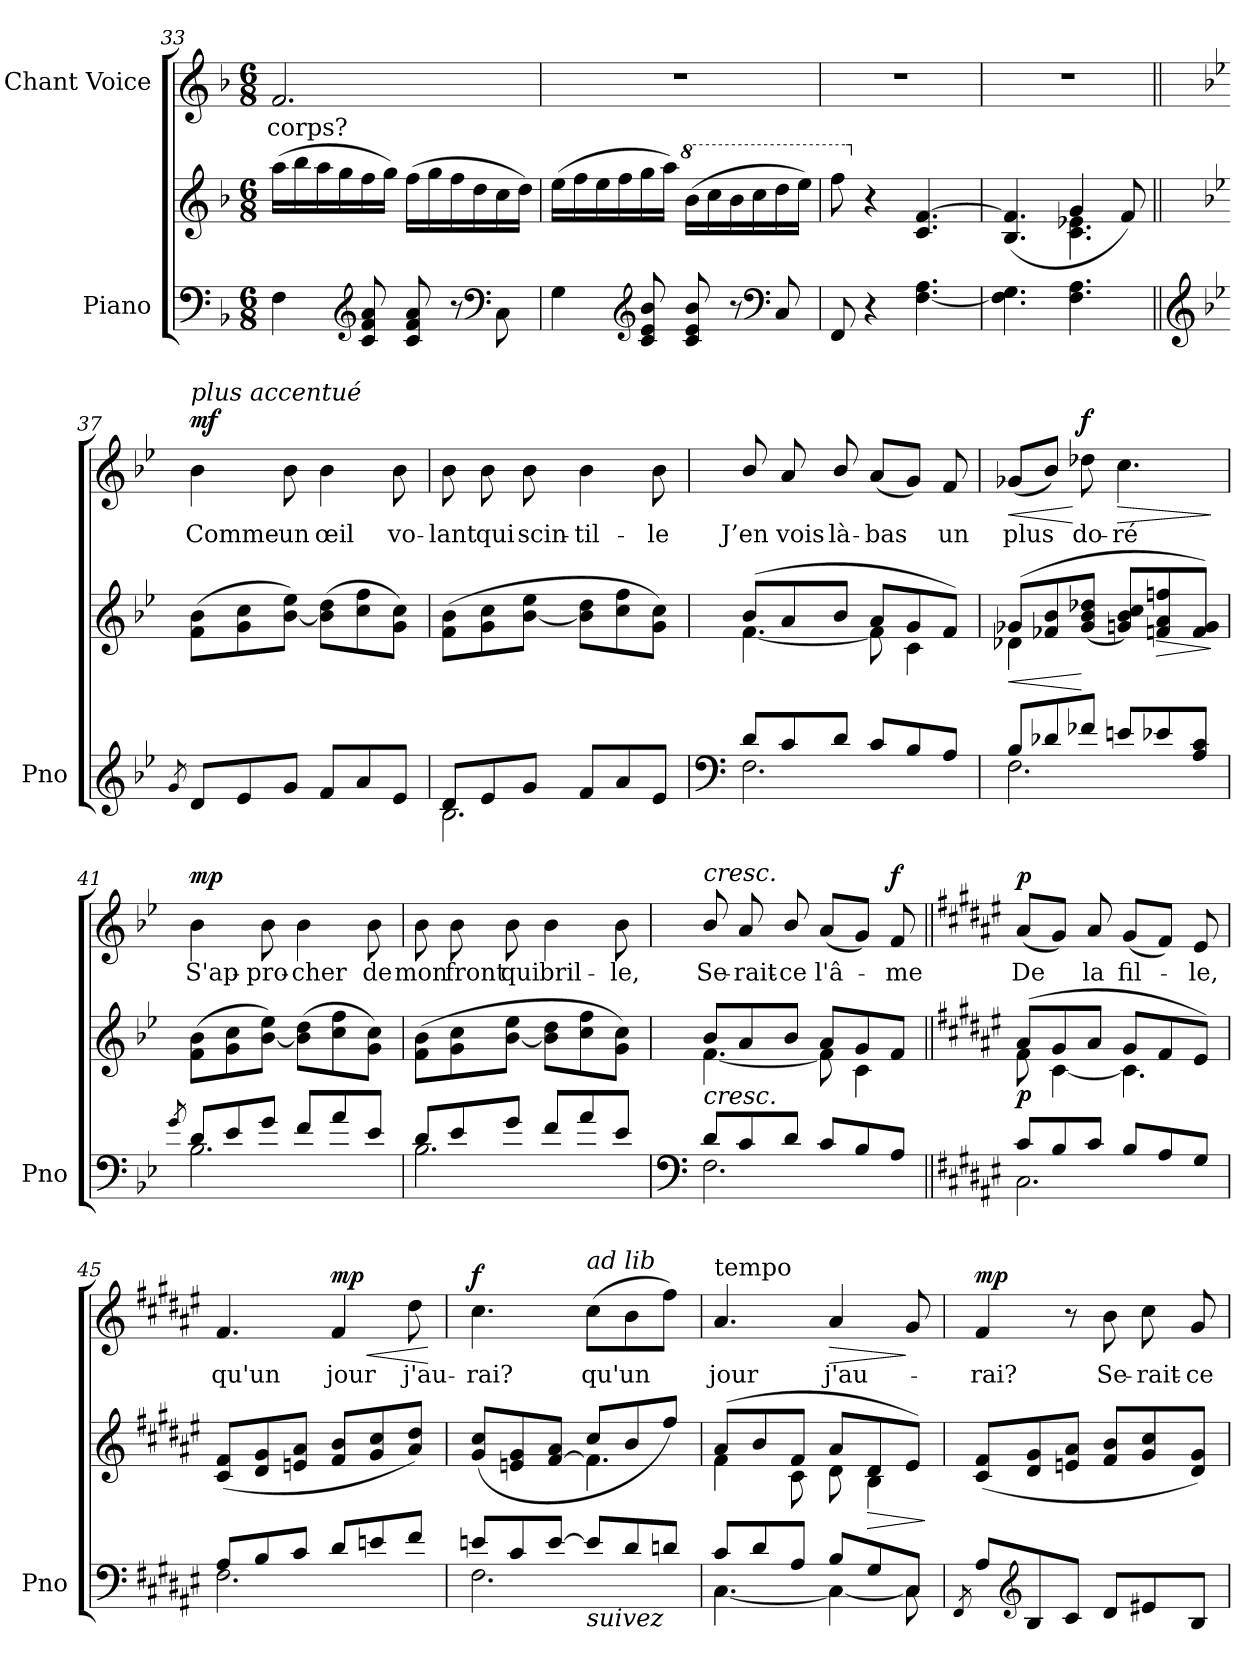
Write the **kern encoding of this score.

**kern	**kern	**dynam	**kern	**text	**dynam
*part2	*part2	*part2	*part1	*part1	*part1
*staff3	*staff2	*staff2/3	*staff1	*staff1	*staff1
*I"Piano	*	*	*I"Chant Voice	*	*
*I'Pno	*	*	*	*	*
*clefF4	*clefG2	*	*clefG2	*	*
*k[b-]	*k[b-]	*	*k[b-]	*	*
*M6/8	*M6/8	*	*M6/8	*	*
*MM116	*MM116	*	*MM116	*	*
=33	=33	=33	=33	=33	=33
!	!	!	!	!LO:LY:b	!
4F\	(>16aa\LL	.	2.f/	corps?	.
.	16bb-\	.	.	.	.
.	16aa\	.	.	.	.
.	16gg\	.	.	.	.
*clefG2	*	*	*	*	*
8c/ 8f/ 8a/	16ff\	.	.	.	.
.	16gg\JJ)	.	.	.	.
8c/ 8f/ 8a/	(>16ff\LL	.	.	.	.
.	16gg\	.	.	.	.
8r	16ff\	.	.	.	.
.	16dd\	.	.	.	.
*clefF4	*	*	*	*	*
8C\	16cc\	.	.	.	.
.	16dd\JJ)	.	.	.	.
=34	=34	=34	=34	=34	=34
4G\	(>16ee\LL	.	2.r	.	.
.	16ff\	.	.	.	.
.	16ee\	.	.	.	.
.	16ff\	.	.	.	.
*clefG2	*	*	*	*	*
8c/ 8e/ 8b-/	16gg\	.	.	.	.
.	16aa\JJ)	.	.	.	.
*	*8va	*	*	*	*
8c/ 8e/ 8b-/	(>16bb-\LL	.	.	.	.
.	16ccc\	.	.	.	.
8r	16bb-\	.	.	.	.
.	16ccc\	.	.	.	.
*clefF4	*	*	*	*	*
8C/	16ddd\	.	.	.	.
.	16eee\JJ)	.	.	.	.
!!LO:LB:g=z
=35	=35	=35	=35	=35	=35
8FF/	8fff\	.	2.r	.	.
*	*X8va	*	*	*	*
4r	4r	.	.	.	.
[4.F\ 4.A\	4.c/ [4.f/	.	.	.	.
=36	=36	=36	=36	=36	=36
*	*^	*	*	*	*
4.F\] 4.G\	(>4.B-/ 4.f/]	4.ryy	.	2.r	.	.
4.F\ 4.A\	4g/	4.c\ 4.e-X\	.	.	.	.
.	8f/)	.	.	.	.	.
*	*v	*v	*	*	*	*
=37||	=37||	=37||	=37||	=37||	=37||
*clefG2	*	*	*	*	*
*k[b-e-]	*k[b-e-]	*	*k[b-e-]	*	*
8qg/	.	.	.	.	.
!	!	!	!LO:TX:a:i:t=plus accentué	!	!
!	!	!	!	!LO:LY:b	!LO:DY:a
8d/L	(>8f\ 8b-\L	.	4b-\	Comme	mf
8e-/	8g\ 8cc\	.	.	.	.
!	!	!	!	!LO:LY:b	!
8g/J	[8b-\ 8ee-\J)	.	8b-\	un	.
!	!	!	!	!LO:LY:b	!
8f/L	(>8b-\] 8dd\L	.	4b-\	œil	.
8a/	8cc\ 8ff\	.	.	.	.
!	!	!	!	!LO:LY:b	!
8e-/J	8g\ 8cc\J)	.	8b-\	vo-	.
=38	=38	=38	=38	=38	=38
*^	*	*	*	*	*
!	!	!	!	!	!LO:LY:b	!
8d/L	2.B-\	(>8f\ 8b-\L	.	8b-\	-lant	.
!	!	!	!	!	!LO:LY:b	!
8e-/	.	8g\ 8cc\	.	8b-\	qui	.
!	!	!	!	!	!LO:LY:b	!
8g/J	.	[8b-\ 8ee-\J	.	8b-\	scin-	.
!	!	!	!	!	!LO:LY:b	!
8f/L	.	8b-\] 8dd\L	.	4b-\	-til-	.
8a/	.	8cc\ 8ff\	.	.	.	.
!	!	!	!	!	!LO:LY:b	!
8e-/J	.	8g\ 8cc\J)	.	8b-\	-le	.
!!LO:PB:g=z
=39	=39	=39	=39	=39	=39	=39
*clefF4	*	*	*	*	*	*
*	*	*^	*	*	*	*
!	!	!	!	!	!	!LO:LY:b	!
8d/L	2.F\	(>8b-/L	[4.f\	.	8b-/	J’en	.
!	!	!	!	!	!	!LO:LY:b	!
8c/	.	8a/	.	.	8a/	vois	.
!	!	!	!	!	!	!LO:LY:b	!
8d/J	.	8b-/J	.	.	8b-/	là-	.
!	!	!	!	!	!	!LO:LY:b	!
8c/L	.	8a/L	8f\]	.	(<8a/L	-bas	.
8B-/	.	8g/	4c\	.	8g/J)	.	.
!	!	!	!	!	!	!LO:LY:b	!
8A/J	.	8f/J)	.	.	8f/	un	.
=40	=40	=40	=40	=40	=40	=40	=40
!	!	!	!	!LO:HP:b	!	!LO:LY:b	!LO:HP:b
8B-/L	2.F\	(>8g-X/L	4d-X\	<	(<8g-X/L	plus	<
8d-X/	.	8f-X/ 8b-/	.	.	8b-/J)	.	.
!	!	!	!	!	!	!LO:LY:b	!LO:DY:n=1:a
8f-X/J	.	(<8g-/ 8b-/ 8dd-X/J	2ryy	[	8dd-X\	do-	[ f
!	!	!	!	!	!	!LO:LY:b	!LO:HP:b
8en/L	.	8gn/ 8b-/ 8cc/L)	.	.	4.cc\	-ré	>
!	!	!	!	!LO:HP:b	!	!	!
8e-X/	.	8fn/ 8a/ 8ffn/	.	>	.	.	.
8A/ 8c/J	.	8f/ 8g/J)	.	.	.	.	.
*v	*v	*	*	*	*	*	*
*	*v	*v	*	*	*	*
.	.	]	.	.	]
=41	=41	=41	=41	=41	=41
8qg/	.	.	.	.	.
*^	*	*	*	*	*
!	!	!	!	!	!LO:LY:b	!LO:DY:a
8d/L	2.B-\	(>8f\ 8b-\L	.	4b-\	S'ap-	mp
8e-/	.	8g\ 8cc\	.	.	.	.
!	!	!	!	!	!LO:LY:b	!
8g/J	.	[8b-\ 8ee-\J)	.	8b-\	-pro-	.
!	!	!	!	!	!LO:LY:b	!
8f/L	.	(>8b-\] 8dd\L	.	4b-\	-cher	.
8a/	.	8cc\ 8ff\	.	.	.	.
!	!	!	!	!	!LO:LY:b	!
8e-/J	.	8g\ 8cc\J)	.	8b-\	de	.
=42	=42	=42	=42	=42	=42	=42
!	!	!	!	!	!LO:LY:b	!
8d/L	2.B-\	(>8f\ 8b-\L	.	8b-\	mon	.
!	!	!	!	!	!LO:LY:b	!
8e-/	.	8g\ 8cc\	.	8b-\	front	.
!	!	!	!	!	!LO:LY:b	!
8g/J	.	[8b-\ 8ee-\J	.	8b-\	qui	.
!	!	!	!	!	!LO:LY:b	!
8f/L	.	8b-\] 8dd\L	.	4b-\	bril-	.
8a/	.	8cc\ 8ff\	.	.	.	.
!	!	!	!	!	!LO:LY:b	!
8e-/J	.	8g\ 8cc\J)	.	8b-\	-le,	.
!!LO:LB:g=z
=43	=43	=43	=43	=43	=43	=43
*clefF4	*	*	*	*	*	*
*	*	*^	*	*	*	*
!	!	!	!	!	!LO:TX:a:i:t=cresc.	!	!
!	!	!LO:TX:b:i:t=cresc.	!	!	!	!	!
!	!	!	!	!	!	!LO:LY:b	!
8d/L	2.F\	8b-/L	[4.f\	.	8b-/	Se-	.
!	!	!	!	!	!	!LO:LY:b	!
8c/	.	8a/	.	.	8a/	-rait-	.
!	!	!	!	!	!	!LO:LY:b	!
8d/J	.	8b-/J	.	.	8b-/	-ce	.
!	!	!	!	!	!	!LO:LY:b	!
8c/L	.	8a/L	8f\]	.	(<8a/L	l'â-	.
8B-/	.	8g/	4c\	.	8g/J)	.	.
!	!	!	!	!	!	!LO:LY:b	!LO:DY:a
8A/J	.	8f/J	.	.	8f/	-me	f
=44||	=44||	=44||	=44||	=44||	=44||	=44||	=44||
*k[f#c#g#d#a#e#]	*	*k[f#c#g#d#a#e#]	*	*	*k[f#c#g#d#a#e#]	*	*
!	!	!	!	!LO:DY:b	!	!LO:LY:b	!LO:DY:a
8c#/L	2.C#\	(>8a#/L	8f#\	p	(<8a#/L	De	p
8B/	.	8g#/	[4c#\	.	8g#/J)	.	.
!	!	!	!	!	!	!LO:LY:b	!
8c#/J	.	8a#/J	.	.	8a#/	la	.
!	!	!	!	!	!	!LO:LY:b	!
8B/L	.	8g#/L	4.c#\]	.	(<8g#/L	fil-	.
8A#/	.	8f#/	.	.	8f#/J)	.	.
!	!	!	!	!	!	!LO:LY:b	!
8G#/J	.	8e#/J)	.	.	8e#/	-le,	.
*	*	*v	*v	*	*	*	*
=45	=45	=45	=45	=45	=45	=45
!	!	!	!	!	!LO:LY:b	!
8A#/L	2.F#\	(<8c#/ 8f#/L	.	4.f#/	qu'un	.
8B/	.	8d#/ 8g#/	.	.	.	.
8c#/J	.	8en/ 8a#/J	.	.	.	.
!	!	!	!	!	!LO:LY:b	!LO:HP:b
!	!	!	!	!	!	!LO:DY:n=1:a
8d#/L	.	8f#/ 8b/L	.	4f#/	jour	< mp
8en/	.	8g#/ 8cc#/	.	.	.	.
!	!	!	!	!	!LO:LY:b	!
8f#/J	.	8a#/ 8dd#/J)	.	8dd#\	j'au-	.
*v	*v	*	*	*	*	*
.	.	.	.	.	[
=46	=46	=46	=46	=46	=46
*^	*^	*	*	*	*
!	!	!	!	!	!	!LO:LY:b	!LO:DY:a
8en/L	2.F#\	(>8g#/ 8cc#/L	4.ryy	.	4.cc#\	-rai?	f
8c#/	.	8en/ 8g#/	.	.	.	.	.
[8e/J	.	[8f#/ 8a#/J	.	.	.	.	.
*	*	*	*	*	*MM100	*	*
!	!	!	!	!	!LO:TX:a:i:t=ad lib	!	!
!LO:TX:b:i:t=suivez	!	!	!	!	!	!	!
!	!	!	!	!	!	!LO:LY:b	!
8e/L]	.	8cc#/L	4.f#\]	.	(>8cc#\L	qu'un	.
8d#/	.	8b/	.	.	8b\	.	.
8dn/J	.	8ff#/J)	.	.	8ff#\J)	.	.
!!LO:LB:g=z
=47	=47	=47	=47	=47	=47	=47	=47
*	*	*	*	*	*MM116	*	*
!	!	!	!	!	!LO:TX:a:t=tempo	!	!
!	!	!	!	!	!	!LO:LY:b	!
8c#/L	[4.C#\	(>8a#/L	4f#\	.	4.a#/	jour	.
8d#/	.	8b/	.	.	.	.	.
8A#/J	.	8f#/J	8c#\	.	.	.	.
!	!	!	!	!	!	!LO:LY:b	!LO:HP:b
8B/L	4C#\_	8a#/L	8d#\	.	4a#/	j'au-	>
!	!	!	!	!LO:HP:b	!	!	!
8G#/	.	8d#/	4B\	>	.	.	.
8C#/J	8C#\]	8e#/J)	.	.	8g#/	.	]
*v	*v	*	*	*	*	*	*
*	*v	*v	*	*	*	*
.	.	]	.	.	.
=48	=48	=48	=48	=48	=48
8qFF#/	.	.	.	.	.
!	!	!	!	!LO:LY:b	!LO:DY:a
8A#/L	(<8c#/ 8f#/L	.	4f#/	-rai?	mp
*clefG2	*	*	*	*	*
8B/	8d#/ 8g#/	.	.	.	.
8c#/J	8en/ 8a#/J	.	8r	.	.
!	!	!	!	!LO:LY:b	!
8d#/L	8f#/ 8b/L	.	8b\	Se-	.
!	!	!	!	!LO:LY:b	!
8e#X/	8g#/ 8cc#/	.	8cc#\	-rait-	.
!	!	!	!	!LO:LY:b	!
8B/J	8d#/ 8g#/J)	.	8g#/	-ce	.
=	=	=	=	=	=
*-	*-	*-	*-	*-	*-
